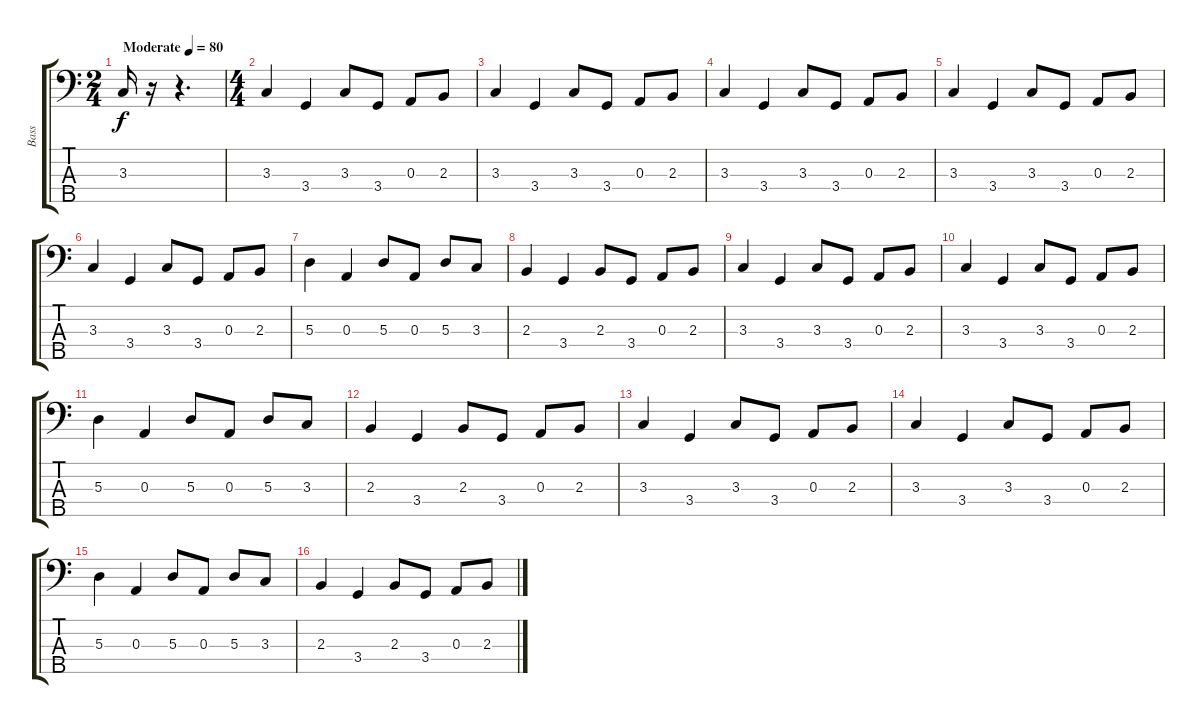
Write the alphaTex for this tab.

\track ("Bass" "Bass") {instrument electricbasspick}
\staff {score tabs}
\tuning (G2 D2 A1 E1 B0) {hide}
\ts (2 4)
\tempo (80 "Moderate")
\clef f4
\ks c
3.3.16{dy f instrument electricbasspick} r.16 r.4{d} |
\ts (4 4)
3.3.4 3.4.4 3.3.8 3.4.8 0.3.8 2.3.8 |
3.3.4 3.4.4 3.3.8 3.4.8 0.3.8 2.3.8 |
3.3.4 3.4.4 3.3.8 3.4.8 0.3.8 2.3.8 |
3.3.4 3.4.4 3.3.8 3.4.8 0.3.8 2.3.8 |
3.3.4 3.4.4 3.3.8 3.4.8 0.3.8 2.3.8 |
5.3.4 0.3.4 5.3.8 0.3.8 5.3.8 3.3.8 |
2.3.4 3.4.4 2.3.8 3.4.8 0.3.8 2.3.8 |
3.3.4 3.4.4 3.3.8 3.4.8 0.3.8 2.3.8 |
3.3.4 3.4.4 3.3.8 3.4.8 0.3.8 2.3.8 |
5.3.4 0.3.4 5.3.8 0.3.8 5.3.8 3.3.8 |
2.3.4 3.4.4 2.3.8 3.4.8 0.3.8 2.3.8 |
3.3.4 3.4.4 3.3.8 3.4.8 0.3.8 2.3.8 |
3.3.4 3.4.4 3.3.8 3.4.8 0.3.8 2.3.8 |
5.3.4 0.3.4 5.3.8 0.3.8 5.3.8 3.3.8 |
2.3.4 3.4.4 2.3.8 3.4.8 0.3.8 2.3.8
